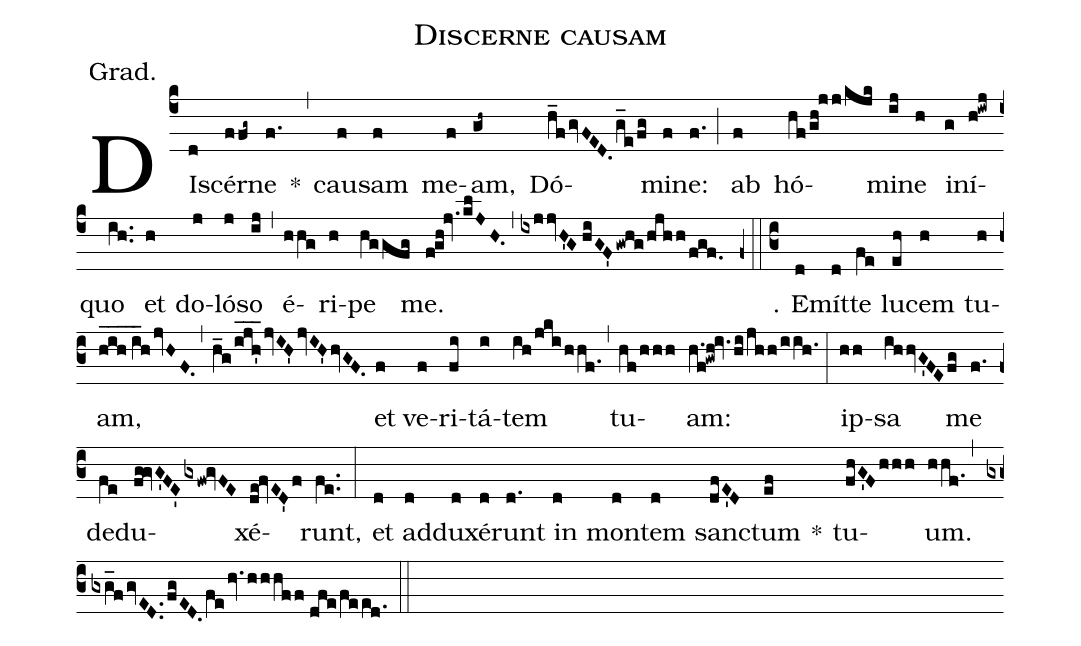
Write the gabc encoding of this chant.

name:Discerne causam;
annotation:Grad.;
mode:5;
office-part:Gradual;
%%
(c4) DI(d)scér(ffg~)ne(f.) *(,)
cau(f)sam(f) me(f)am,(gh~) Dó(h_fgvFED.g_e/fg)mi(f)ne:(f.) (;)
ab(f) hó(hf/gh!jj/kjk)mi(ij)ne(h) i(g)ní(h!iwj)quo(ih..) et(h) do(j)ló(j)so(ij) (,)
é(hhg)ri(h)pe(hggfg) me.(f!gh!jv./klJH.) (,)
(ixjjvH'G//hiGF'gwhg/hjhh/fgf.) (z0::c3)
℣. E(d)mít(d)te(fe) lu(eh)cem(h) tu(h)am,(hih___//i_h/jvHF.) (,)
(h_g/ijh'___jvIH'jvIH'hvGF.) et(f) ve(f)ri(fi)tá(i)tem(ih/jki/hhf.) (,)
tu(hf/hhh)am:(h.f!gwh!iv.hi/jhh/iih.) (:)
ip(hh)sa(ihhvG'FEfg) me(f.) de(fe)du(fg!gvG'FE'gxfw!gvFE)xé(de!fvED'f)runt,(fe..) (:)
et(d) ad(d)du(d)xé(d)runt(d.) in(d) mon(d)tem(d) sanc(dfE'D)tum(ef) *()
tu(fhG'Fhhh)um.(hhf.) (,)
(gxg_fgvED..fgED.fehv.hhhff//dfe/feed.) (::)
